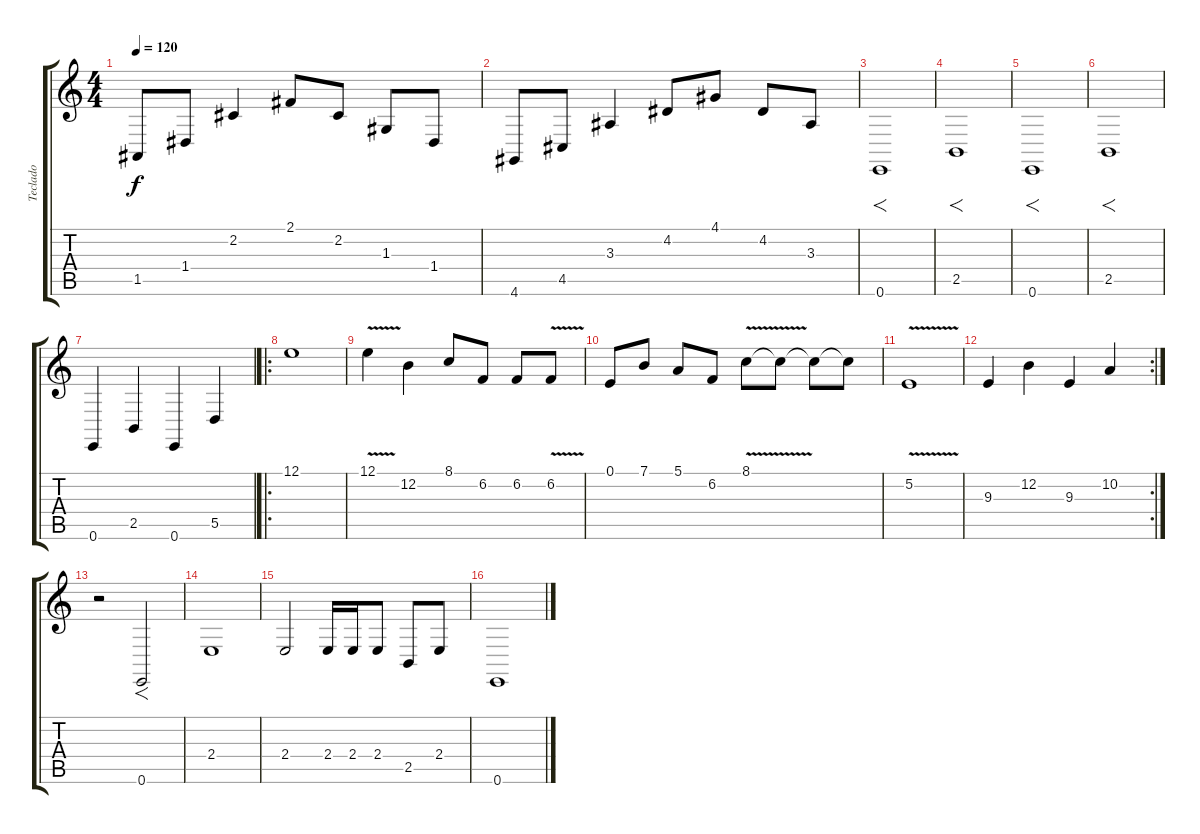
\track ("Teclado" "Teclado") {instrument reedorgan}
\staff {score tabs}
\tuning (E4 B3 G3 D3 A2 E2) {hide}
\ts (4 4)
\tempo 120
\clef g2
\ks c
1.5.8{dy f instrument acousticgrandpiano} 1.4.8 2.2.4 2.1.8 2.2.8 1.3.8 1.4.8 |
4.6.8 4.5.8 3.3.4 4.2.8 4.1.8 4.2.8 3.3.8 |
0.6.1{f instrument reedorgan} |
2.5.1{f} |
0.6.1{f} |
2.5.1{f} |
0.6.4 2.5.4 0.6.4 5.5.4 |
\ro
12.1.1 |
12.1{v}.4 12.2.4 8.1.8 6.2.8 6.2.8 6.2{v}.8 |
0.1.8 7.1.8 5.1.8 6.2.8 8.1{v}.8 8.1{t}.8 8.1{t}.8 8.1{t}.8 |
5.2{v}.1 |
\rc 2
9.3.4 12.2.4 9.3.4 10.2.4 |
r.2 0.6.2{f} |
2.4.1 |
2.4.2 2.4.16 2.4.16 2.4.8 2.5.8 2.4.8 |
0.6.1
